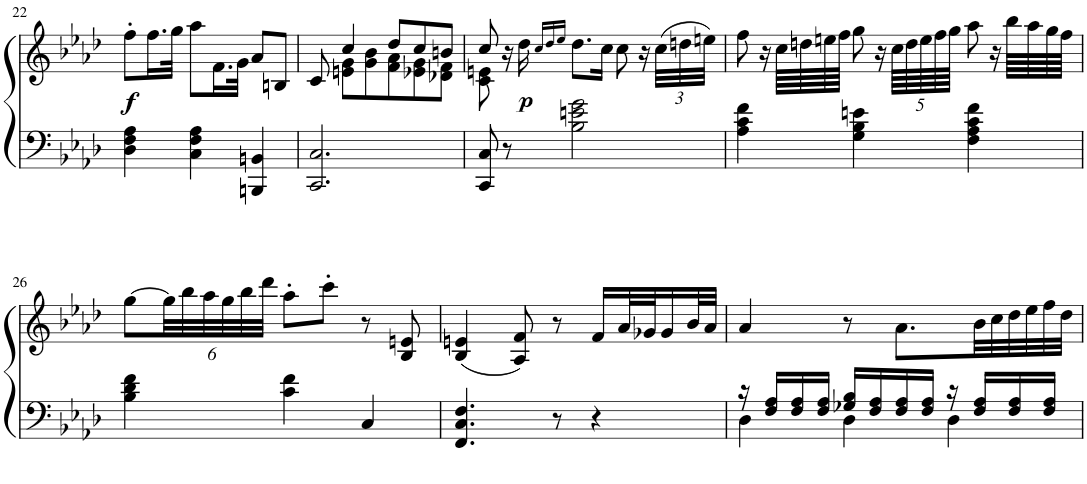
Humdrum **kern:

**kern	**kern	**dynam
*part1	*part1	*part1
*staff2	*staff1	*staff1/2
*I"Piano	*	*
*I'Pno.	*	*
!!LO:PB:g=z
*clefF4	*clefG2	*
*k[b-e-a-d-]	*k[b-e-a-d-]	*
*A-:	*A-:	*
*M3/4	*M3/4	*
=22	=22	=22
!	!	!LO:DY:b
4D-\ 4F\ 4A-\	8ff'\L	f
.	16.ff\L	.
.	32gg\JJk	.
4C\ 4F\ 4A-\	8aa-\L	.
.	16.f\L	.
.	32g\JJk	.
4BBBn/ 4BBn/	8a-/L	.
.	8Bn/J	.
=23	=23	=23
*	*^	*
2.CC/ 2.C/	8c/	8ryy	.
.	4cc/	8en\ 8g\L	.
.	.	8g\ 8b-\	.
.	8dd-/L	8f\ 8a-\	.
.	8cc/	8e-X\ 8g\	.
.	8bn/J	8d-X\ 8f\J	.
=24	=24	=24	=24
8CC/ 8C/	8cc/	8c\ 8en\	.
8r	16r	8ryy	.
!	!	!	!LO:DY:b
.	16dd-\	.	p
.	16qcc/LL	.	.
.	16qdd-/	.	.
.	16qee-/JJ	.	.
2B-\ 2en\ 2g\	8.dd-\L	4ryy	.
.	16cc\Jk	.	.
.	8cc\	4ryy	.
.	16r	.	.
*	*Xbrackettup	*	*
.	(48cc\LLL	.	.
.	48ddn\	.	.
.	48een\JJJ)	.	.
*	*v	*v	*
=25	=25	=25
4A-\ 4c\ 4f\	8ff\	.
.	16r	.
.	64cc\LLLL	.
.	64ddn\	.
.	64een\	.
.	64ff\JJJJ	.
4G\ 4B-\ 4en\	8gg\	.
.	16r	.
.	80cc\LLLL	.
.	80dd\	.
.	80ee\	.
.	80ff\	.
.	80gg\JJJJ	.
4F\ 4A-\ 4c\ 4f\	8aa-\	.
.	16r	.
.	64bb-\LLLL	.
.	64aa-\	.
.	64gg\	.
.	64ff\JJJJ	.
!!LO:LB:g=z
=26	=26	=26
4B-\ 4d-\ 4f\	[8gg\L	.
.	48gg\LL]	.
.	48bb-\	.
.	48aa-\	.
.	48gg\	.
.	48bb-\	.
.	48ddd-\JJJ	.
4c\ 4f\	8aa-'\L	.
.	8ccc'\J	.
4C/	8r	.
.	8B-/ 8en/	.
=27	=27	=27
4.FF/ 4.C/ 4.F/	(4B-/ 4en/	.
.	8A-/ 8f/)	.
8r	8r	.
4r	16f/LL	.
.	32a-/L	.
.	32g-X/J	.
.	16g-/	.
.	32b-/L	.
.	32a-/JJJ	.
=28	=28	=28
*^	*	*
16r	4D-\	4a-/	.
16F/ 16A-/LL	.	.	.
16F/ 16A-/	.	.	.
16F/ 16A-/JJ	.	.	.
16G-X/ 16B-/LL	4D-\	8r	.
16F/ 16A-/	.	.	.
16F/ 16A-/	.	8.a-\L	.
16F/ 16A-/JJ	.	.	.
16r	4D-\	.	.
16F/ 16A-/LL	.	32b-\LL	.
.	.	32cc\	.
16F/ 16A-/	.	32dd-\	.
.	.	32ee-\	.
16F/ 16A-/JJ	.	32ff\	.
.	.	32dd-\JJJ	.
*v	*v	*	*
=	=	=
*-	*-	*-
